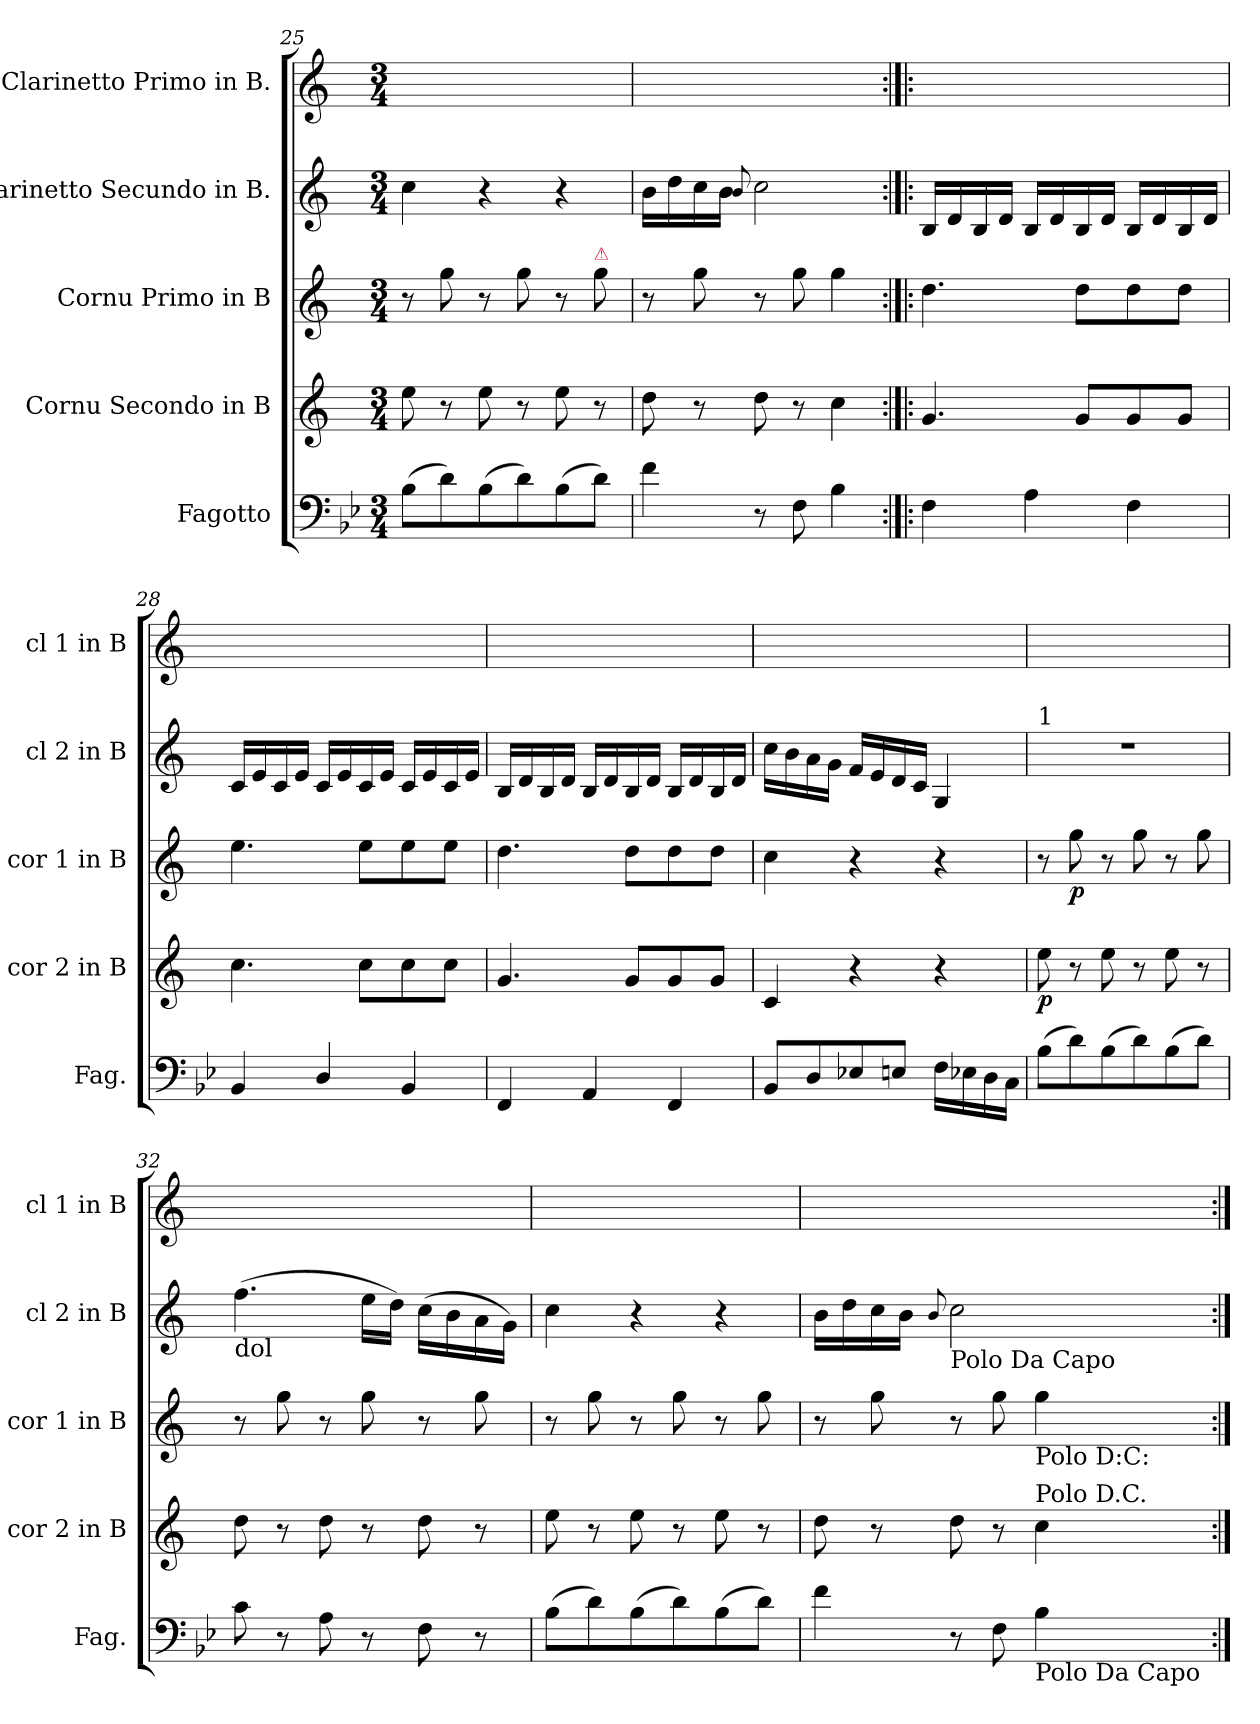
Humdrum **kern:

**kern	**dynam	**kern	**dynam	**kern	**dynam	**kern	**dynam	**kern
*part5	*part5	*part4	*part4	*part3	*part3	*part2	*part2	*part1
*staff5	*staff5	*staff4	*staff4	*staff3	*staff3	*staff2	*staff2	*staff1
*I"Fagotto	*	*I"Cornu Secondo in B	*	*I"Cornu Primo in B	*	*I"Clarinetto Secundo in B.	*	*I"Clarinetto Primo in B.
*I'Fag.	*	*I'cor 2 in B	*	*I'cor 1 in B	*	*I'cl 2 in B	*	*I'cl 1 in B
*clefF4	*	*clefG2	*	*clefG2	*	*clefG2	*	*clefG2
*	*	*ITrd1c2	*	*ITrd1c2	*	*ITrd1c2	*	*ITrd1c2
*k[b-e-]	*	*k[b-e-]	*	*k[b-e-]	*	*k[b-e-]	*	*k[b-e-]
*M3/4	*	*M3/4	*	*M3/4	*	*M3/4	*	*M3/4
=25	=25	=25	=25	=25	=25	=25	=25	=25
(8B-\L	.	8dd\	.	8r	.	4b-\	.	2.ryy
8d\)	.	8r	.	8ff\	.	.	.	.
(8B-\	.	8dd\	.	8r	.	4r	.	.
8d\)	.	8r	.	8ff\	.	.	.	.
(8B-\	.	8dd\	.	8r	.	4r	.	.
!	!	!	!	!LO:TX:a:color=crimson:t=⚠	!	!	!	!
8d\J)	.	8r	.	8ff\	.	.	.	.
=26	=26	=26	=26	=26	=26	=26	=26	=26
4f\	.	8cc\	.	8r	.	16a\LL	.	2.ryy
.	.	.	.	.	.	16cc\	.	.
.	.	8r	.	8ff\	.	16b-\	.	.
.	.	.	.	.	.	16a\JJ	.	.
.	.	.	.	.	.	8qqa/	.	.
8r	.	8cc\	.	8r	.	2b-\	.	.
8F\	.	8r	.	8ff\	.	.	.	.
4B-\	.	4b-\	.	4ff\	.	.	.	.
=27:|!|:	=27:|!|:	=27:|!|:	=27:|!|:	=27:|!|:	=27:|!|:	=27:|!|:	=27:|!|:	=27:|!|:
!	!LO:DY:b	!	!LO:DY:b:rj	!	!LO:DY:b:rj	!	!LO:DY:b:rj	!
4F\	for	4.f/	for	4.cc\	for	16A/LL	for	2.ryy
.	.	.	.	.	.	16c/	.	.
.	.	.	.	.	.	16A/	.	.
.	.	.	.	.	.	16c/JJ	.	.
4A\	.	.	.	.	.	16A/LL	.	.
.	.	.	.	.	.	16c/	.	.
.	.	8f/L	.	8cc\L	.	16A/	.	.
.	.	.	.	.	.	16c/JJ	.	.
4F\	.	8f/	.	8cc\	.	16A/LL	.	.
.	.	.	.	.	.	16c/	.	.
.	.	8f/J	.	8cc\J	.	16A/	.	.
.	.	.	.	.	.	16c/JJ	.	.
=28	=28	=28	=28	=28	=28	=28	=28	=28
4BB-/	.	4.b-\	.	4.dd\	.	16B-/LL	.	2.ryy
.	.	.	.	.	.	16d/	.	.
.	.	.	.	.	.	16B-/	.	.
.	.	.	.	.	.	16d/JJ	.	.
4D/	.	.	.	.	.	16B-/LL	.	.
.	.	.	.	.	.	16d/	.	.
.	.	8b-\L	.	8dd\L	.	16B-/	.	.
.	.	.	.	.	.	16d/JJ	.	.
4BB-/	.	8b-\	.	8dd\	.	16B-/LL	.	.
.	.	.	.	.	.	16d/	.	.
.	.	8b-\J	.	8dd\J	.	16B-/	.	.
.	.	.	.	.	.	16d/JJ	.	.
=29	=29	=29	=29	=29	=29	=29	=29	=29
4FF/	.	4.f/	.	4.cc\	.	16A/LL	.	2.ryy
.	.	.	.	.	.	16c/	.	.
.	.	.	.	.	.	16A/	.	.
.	.	.	.	.	.	16c/JJ	.	.
4AA/	.	.	.	.	.	16A/LL	.	.
.	.	.	.	.	.	16c/	.	.
.	.	8f/L	.	8cc\L	.	16A/	.	.
.	.	.	.	.	.	16c/JJ	.	.
4FF/	.	8f/	.	8cc\	.	16A/LL	.	.
.	.	.	.	.	.	16c/	.	.
.	.	8f/J	.	8cc\J	.	16A/	.	.
.	.	.	.	.	.	16c/JJ	.	.
=30	=30	=30	=30	=30	=30	=30	=30	=30
8BB-/L	.	4B-/	.	4b-\	.	16b-\LL	.	2.ryy
.	.	.	.	.	.	16a\	.	.
8D/	.	.	.	.	.	16g\	.	.
.	.	.	.	.	.	16f\JJ	.	.
8E-X/	.	4r	.	4r	.	16e-/LL	.	.
.	.	.	.	.	.	16d/	.	.
8En/J	.	.	.	.	.	16c/	.	.
.	.	.	.	.	.	16B-/JJ	.	.
16F\LL	.	4r	.	4r	.	4F/	.	.
16E-X\	.	.	.	.	.	.	.	.
16D\	.	.	.	.	.	.	.	.
16C\JJ	.	.	.	.	.	.	.	.
=31	=31	=31	=31	=31	=31	=31	=31	=31
!	!	!	!	!	!	!LO:TX:a:t=1	!	!
(8B-\L	p&colon;	8dd\	p	8r	.	2.r	.	2.ryy
8d\)	.	8r	.	8ff\	p	.	.	.
(8B-\	.	8dd\	.	8r	.	.	.	.
8d\)	.	8r	.	8ff\	.	.	.	.
(8B-\	.	8dd\	.	8r	.	.	.	.
8d\J)	.	8r	.	8ff\	.	.	.	.
=32	=32	=32	=32	=32	=32	=32	=32	=32
!	!	!	!	!	!	!LO:TX:b:t=dol	!	!
8c\	.	8cc\	.	8r	.	(4.ee-\	.	2.ryy
8r	.	8r	.	8ff\	.	.	.	.
8A\	.	8cc\	.	8r	.	.	.	.
8r	.	8r	.	8ff\	.	16dd\LL	.	.
.	.	.	.	.	.	16cc\JJ)	.	.
8F\	.	8cc\	.	8r	.	(16b-\LL	.	.
.	.	.	.	.	.	16a\	.	.
8r	.	8r	.	8ff\	.	16g\	.	.
.	.	.	.	.	.	16f\JJ)	.	.
=33	=33	=33	=33	=33	=33	=33	=33	=33
(8B-\L	.	8dd\	.	8r	.	4b-\	.	2.ryy
8d\)	.	8r	.	8ff\	.	.	.	.
(8B-\	.	8dd\	.	8r	.	4r	.	.
8d\)	.	8r	.	8ff\	.	.	.	.
(8B-\	.	8dd\	.	8r	.	4r	.	.
8d\J)	.	8r	.	8ff\	.	.	.	.
=34	=34	=34	=34	=34	=34	=34	=34	=34
4f\	.	8cc\	.	8r	.	16a\LL	.	2.ryy
.	.	.	.	.	.	16cc\	.	.
.	.	8r	.	8ff\	.	16b-\	.	.
.	.	.	.	.	.	16a\JJ	.	.
.	.	.	.	.	.	8qqa/	.	.
!	!	!	!	!	!	!LO:TX:b:t=Polo Da Capo	!	!
8r	.	8cc\	.	8r	.	2b-\	.	.
8F\	.	8r	.	8ff\	.	.	.	.
!	!	!	!	!LO:TX:b:t=Polo D&colon;C&colon;	!	!	!	!
!	!	!LO:TX:a:t=Polo D.C.	!	!	!	!	!	!
!LO:TX:b:t=Polo Da Capo	!	!	!	!	!	!	!	!
4B-\	.	4b-\	.	4ff\	.	.	.	.
=:|!	=:|!	=:|!	=:|!	=:|!	=:|!	=:|!	=:|!	=:|!
*-	*-	*-	*-	*-	*-	*-	*-	*-
